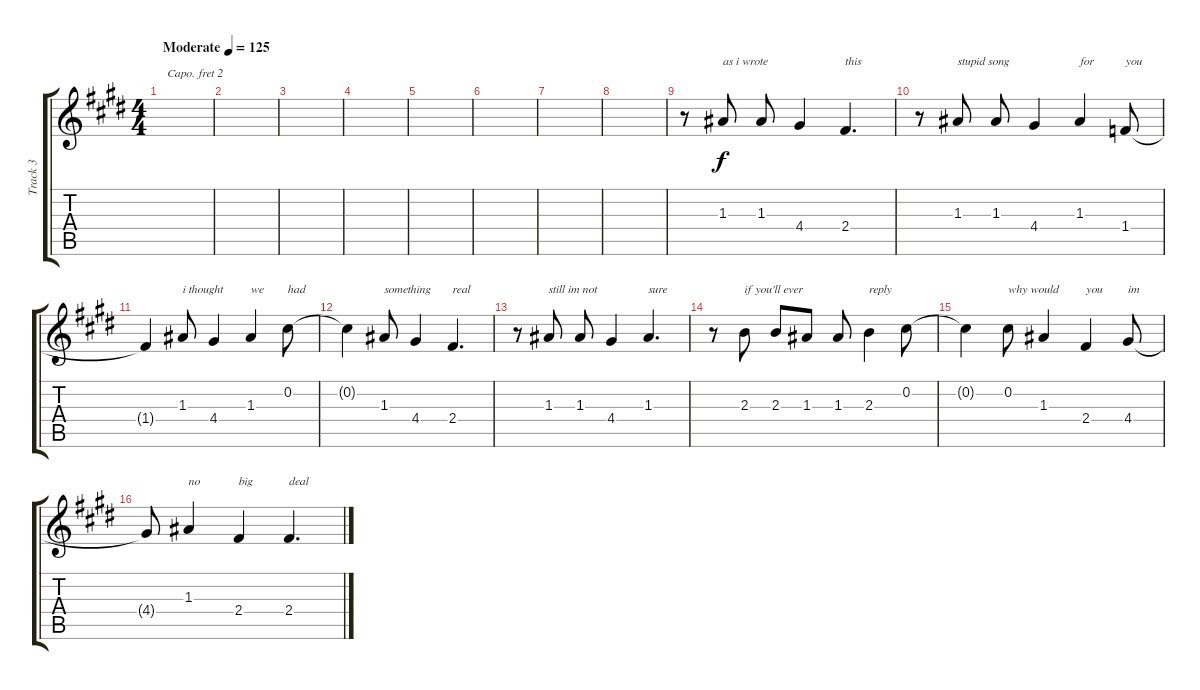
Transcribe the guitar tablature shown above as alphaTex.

\track ("Track 3" "Track 3") {instrument acousticguitarnylon}
\staff {score tabs}
\capo 2
\tuning (E4 B3 G3 D3 A2 E2) {hide}
\ts (4 4)
\tempo (125 "Moderate")
\clef g2
\ks e
|
|
|
|
|
|
|
|
r.8 1.3.8{txt "as i wrote"} 1.3.8 4.4.4 2.4.4{d txt "this"} |
r.8 1.3.8{txt "stupid song"} 1.3.8 4.4.4 1.3.4{txt "for"} 1.4.8{txt "you"} |
1.4{t}.4 1.3.8{txt "i thought"} 4.4.4 1.3.4{txt "we "} 0.2.8{txt "had"} |
0.2{t}.4 1.3.8{txt "something"} 4.4.4 2.4.4{d txt "real"} |
r.8 1.3.8{txt "still im not"} 1.3.8 4.4.4 1.3.4{d txt "sure"} |
r.8 2.3.8{txt "if you'll ever"} 2.3.8 1.3.8 1.3.8 2.3.4{txt "reply"} 0.2.8 |
0.2{t}.4 0.2.8{txt "why would"} 1.3.4 2.4.4{txt "you"} 4.4.8{txt "im"} |
4.4{t}.8 1.3.4{txt "no"} 2.4.4{txt "big"} 2.4.4{d txt "deal"}
